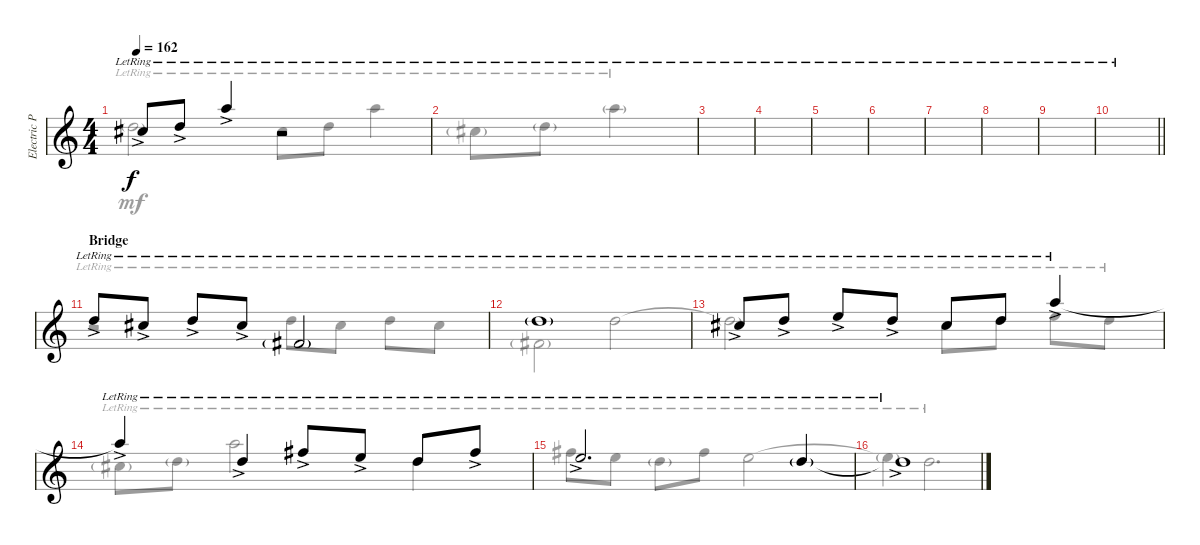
\track ("Electric Piano (Staff 1)" "Electric P") {instrument electricgrandpiano}
\staff {score}
\tuning (E4 B3 G3 D3 A2 E2 B1) {hide}
\voice
\ts (4 4)
\tempo 162
\clef g2
\ks c
9.1{ac lr}.8{dy f} 10.1{ac lr}.8 17.1{ac lr}.4 r.2 |
|
|
|
|
|
|
|
|
\barLineRight lightlight
|
\section ("" "Bridge")
10.1{ac lr}.8 9.1{ac lr}.8 10.1{ac lr}.8 9.1{ac lr}.8 2.1{g lr}.2 |
10.1{g lr}.1 |
9.1{ac lr}.8 10.1{ac lr}.8 12.1{ac lr}.8 10.1{ac lr}.8 9.1{lr}.8 10.1{lr}.8 17.1{ac lr}.4 |
17.1{ac lr t}.4 10.1{ac lr}.4 14.1{ac lr}.8 12.1{ac lr}.8 10.1{lr}.8 14.1{ac lr}.8 |
12.1{ac lr}.2{d} 10.1{g lr}.4 |
10.1{ac lr t}.1
\voice
\clef g2
\ottava regular
\simile none
\ks c
10.1{g lr t}.2{dy mf} 9.1{lr}.8 10.1{lr}.8 17.1{lr}.4 |
9.1{g lr}.8 10.1{g lr}.8 17.1{g lr}.4 |
|
|
|
|
|
|
|
\barLineRight lightlight
|
r.2 10.1{lr}.8 9.1{lr}.8 10.1{lr}.8 9.1{lr}.8 |
2.1{g lr}.2 10.1{lr}.2 |
10.1{g lr t}.2 9.1{lr}.8 10.1{lr}.8 12.1{lr}.8 10.1{lr}.8 |
9.1{g lr}.8 10.1{g lr}.8 17.1{lr}.2 10.1{lr}.4 |
14.1{lr}.8 12.1{lr}.8 10.1{g lr}.8 14.1{lr}.8 12.1{lr}.2 |
12.1{g lr t}.4 10.1{lr}.2{d}
